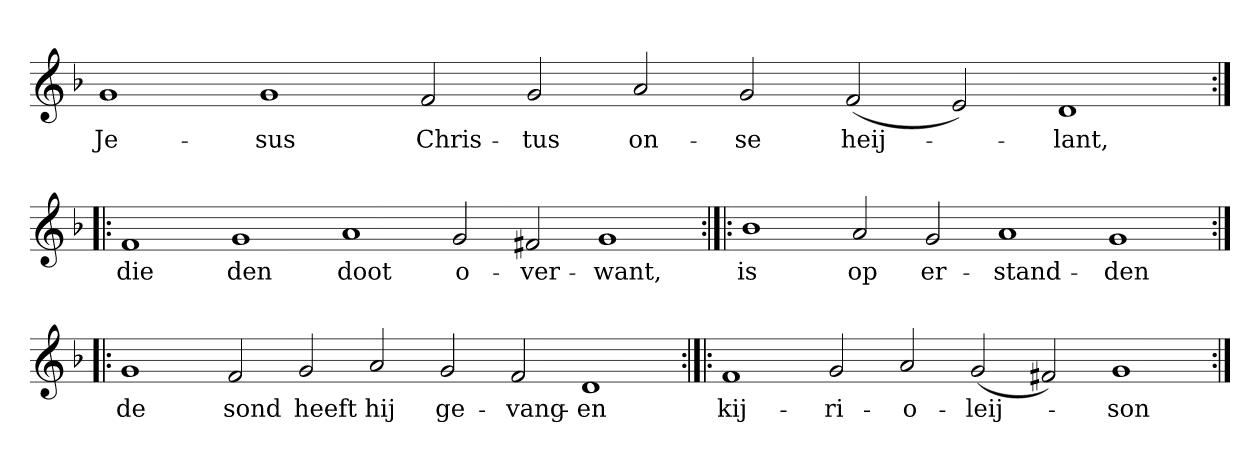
**kern	**text
*part1	*part1
*staff1	*staff1
*clefG2	*
*k[b-]	*
*G:dor	*
=	=
1g	Je-
1g	-sus
2f	Chris-
2g	-tus
2a	on-
2g	-se
(2f	heij-
2e)	.
1d	-lant,
=:|!|:	=:|!|:
1f	die
1g	den
1a	doot
2g	o-
2f#X	-ver-
1g	-want,
=:|!|:	=:|!|:
1b-	is
2a	op
2g	er-
1a	-stand-
1g	-den
=:|!|:	=:|!|:
1g	de
2f	sond
2g	heeft
2a	hij
2g	ge-
2f	-vang-
1d	-en
=:|!|:	=:|!|:
1f	kij-
2g	-ri-
2a	-o-
(2g	-leij-
2f#X)	.
1g	-son
=:|!	=:|!
*-	*-
